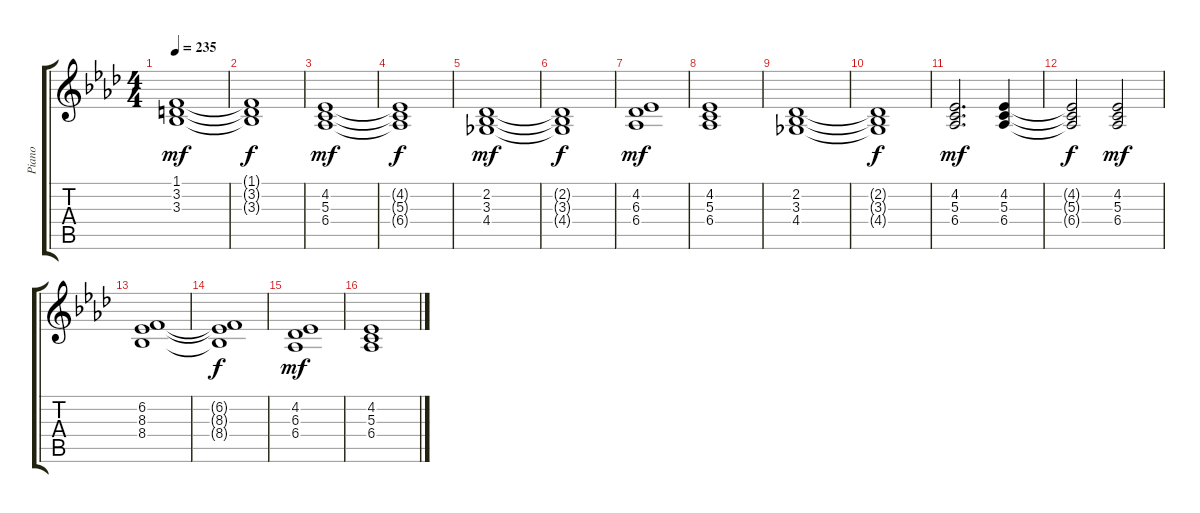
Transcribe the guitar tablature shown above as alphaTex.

\track ("Piano" "Piano") {instrument acousticgrandpiano}
\staff {score tabs}
\tuning (E4 B3 G3 D3 A2 E2) {hide}
\ts (4 4)
\tempo 235
\clef g2
\ks ab
(1.1 3.2 3.3).1{dy mf} |
(1.1{t} 3.2{t} 3.3{t}).1{dy f} |
(4.2 5.3 6.4).1{dy mf} |
(4.2{t} 5.3{t} 6.4{t}).1{dy f} |
(2.2 3.3 4.4).1{dy mf} |
(2.2{t} 3.3{t} 4.4{t}).1{dy f} |
(4.2 6.3 6.4).1{dy mf} |
(4.2 5.3 6.4).1 |
(2.2 3.3 4.4).1 |
(2.2{t} 3.3{t} 4.4{t}).1{dy f} |
(4.2 5.3 6.4).2{d dy mf} (4.2 5.3 6.4).4 |
(4.2{t} 5.3{t} 6.4{t}).2{dy f} (4.2 5.3 6.4).2{dy mf} |
(6.2 8.3 8.4).1 |
(6.2{t} 8.3{t} 8.4{t}).1{dy f} |
(4.2 6.3 6.4).1{dy mf} |
(4.2 5.3 6.4).1
